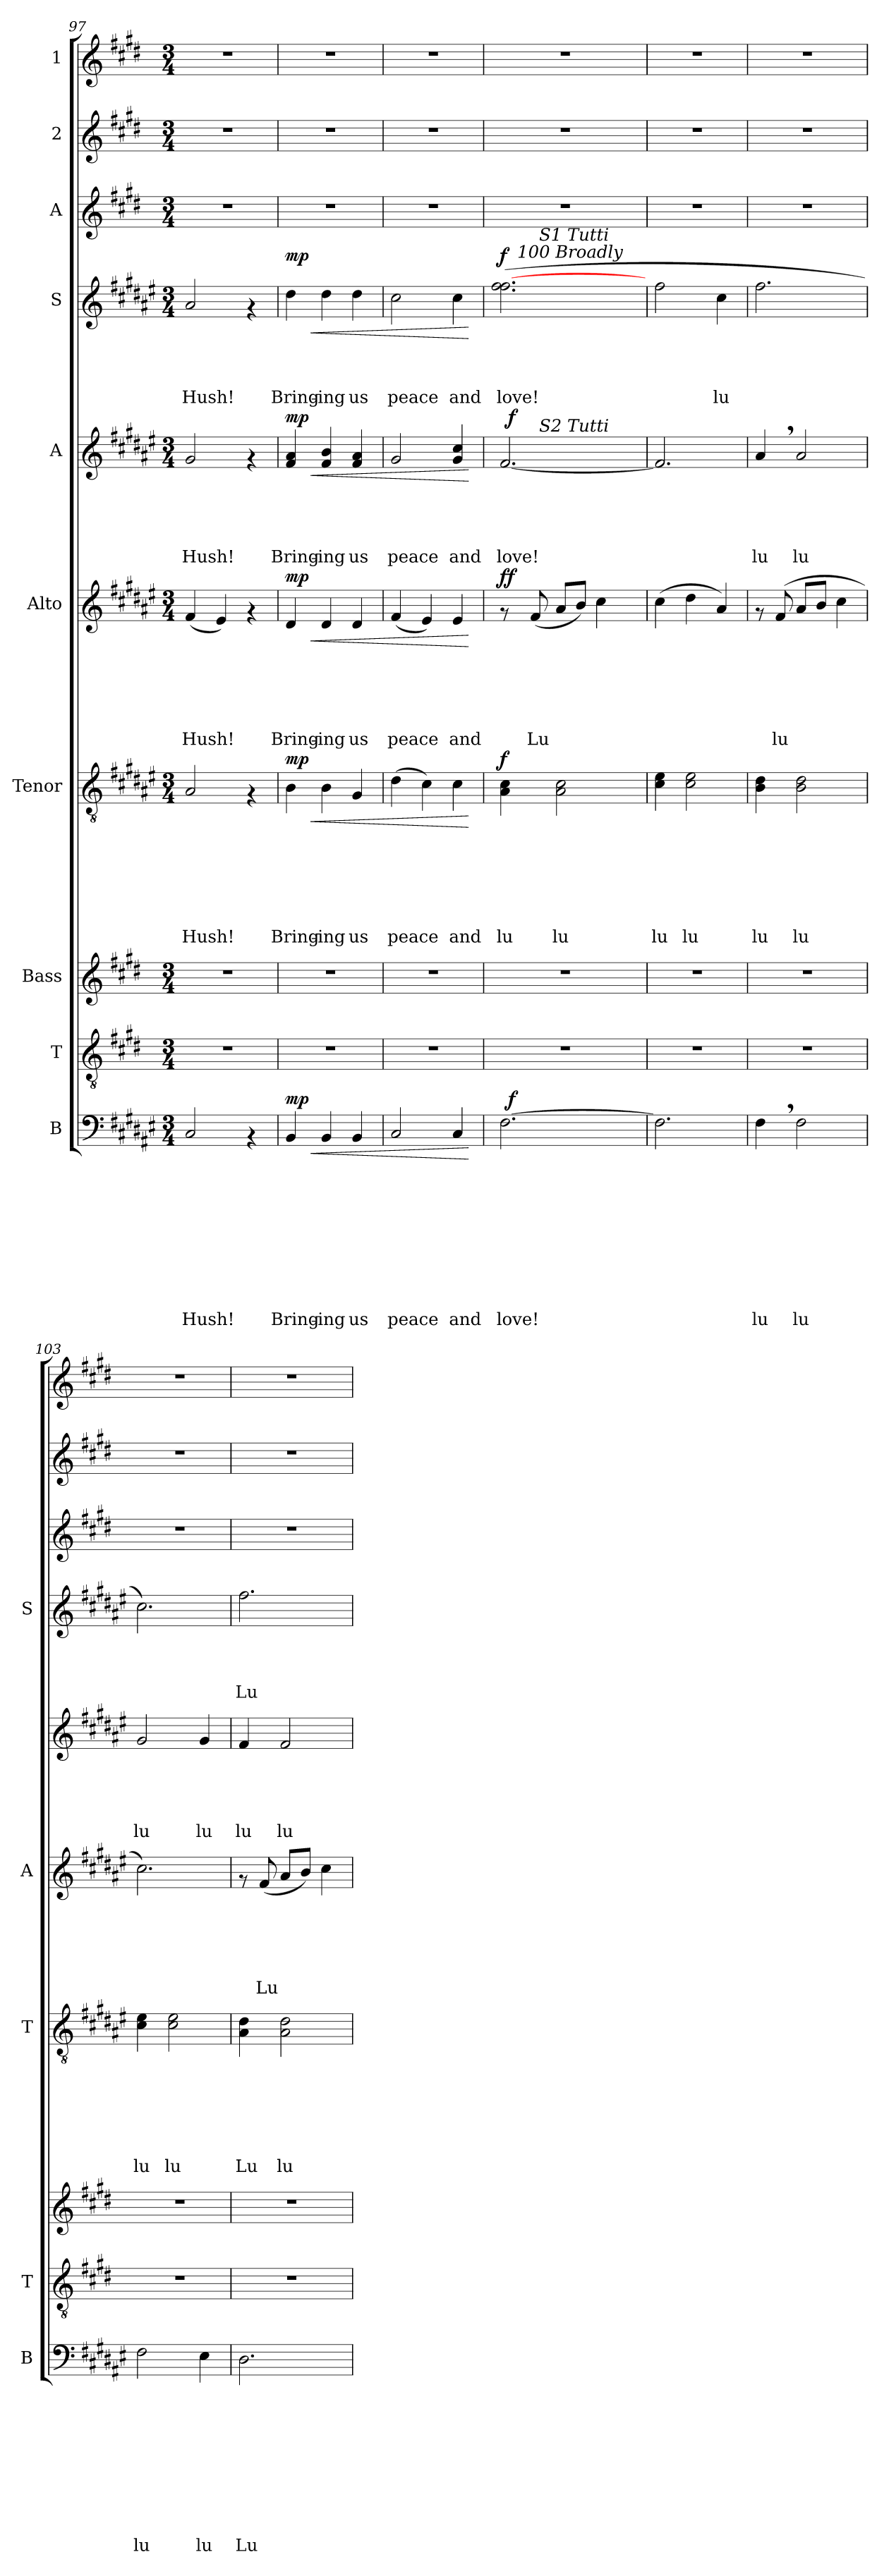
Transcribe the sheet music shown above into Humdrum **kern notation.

**kern	**text	**text	**text	**text	**text	**text	**text	**text	**text	**text	**dynam	**kern	**kern	**kern	**text	**text	**text	**text	**text	**text	**text	**dynam	**kern	**text	**text	**text	**text	**text	**text	**dynam	**kern	**text	**text	**text	**text	**text	**dynam	**kern	**text	**text	**text	**text	**dynam	**kern	**kern	**kern
*part10	*part10	*part10	*part10	*part10	*part10	*part10	*part10	*part10	*part10	*part10	*part10	*part9	*part8	*part7	*part7	*part7	*part7	*part7	*part7	*part7	*part7	*part7	*part6	*part6	*part6	*part6	*part6	*part6	*part6	*part6	*part5	*part5	*part5	*part5	*part5	*part5	*part5	*part4	*part4	*part4	*part4	*part4	*part4	*part3	*part2	*part1
*staff10	*staff10	*staff10	*staff10	*staff10	*staff10	*staff10	*staff10	*staff10	*staff10	*staff10	*staff10	*staff9	*staff8	*staff7	*staff7	*staff7	*staff7	*staff7	*staff7	*staff7	*staff7	*staff7	*staff6	*staff6	*staff6	*staff6	*staff6	*staff6	*staff6	*staff6	*staff5	*staff5	*staff5	*staff5	*staff5	*staff5	*staff5	*staff4	*staff4	*staff4	*staff4	*staff4	*staff4	*staff3	*staff2	*staff1
*I"B	*	*	*	*	*	*	*	*	*	*	*	*I"T	*I"Bass	*I"Tenor	*	*	*	*	*	*	*	*	*I"Alto	*	*	*	*	*	*	*	*I"A	*	*	*	*	*	*	*I"S	*	*	*	*	*	*I"A	*I"2	*I"1
*I'B	*	*	*	*	*	*	*	*	*	*	*	*I'T	*	*I'T	*	*	*	*	*	*	*	*	*I'A	*	*	*	*	*	*	*	*	*	*	*	*	*	*	*I'S	*	*	*	*	*	*	*	*
*clefF4	*	*	*	*	*	*	*	*	*	*	*	*clefGv2	*clefG2	*clefGv2	*	*	*	*	*	*	*	*	*clefG2	*	*	*	*	*	*	*	*clefG2	*	*	*	*	*	*	*clefG2	*	*	*	*	*	*clefG2	*clefG2	*clefG2
*k[f#c#g#d#a#e#]	*	*	*	*	*	*	*	*	*	*	*	*k[f#c#g#d#]	*k[f#c#g#d#]	*k[f#c#g#d#a#e#]	*	*	*	*	*	*	*	*	*k[f#c#g#d#a#e#]	*	*	*	*	*	*	*	*k[f#c#g#d#a#e#]	*	*	*	*	*	*	*k[f#c#g#d#a#e#]	*	*	*	*	*	*k[f#c#g#d#]	*k[f#c#g#d#]	*k[f#c#g#d#]
*F#:	*	*	*	*	*	*	*	*	*	*	*	*E:	*E:	*F#:	*	*	*	*	*	*	*	*	*F#:	*	*	*	*	*	*	*	*F#:	*	*	*	*	*	*	*F#:	*	*	*	*	*	*E:	*E:	*E:
*M3/4	*	*	*	*	*	*	*	*	*	*	*	*M3/4	*M3/4	*M3/4	*	*	*	*	*	*	*	*	*M3/4	*	*	*	*	*	*	*	*M3/4	*	*	*	*	*	*	*M3/4	*	*	*	*	*	*M3/4	*M3/4	*M3/4
=97	=97	=97	=97	=97	=97	=97	=97	=97	=97	=97	=97	=97	=97	=97	=97	=97	=97	=97	=97	=97	=97	=97	=97	=97	=97	=97	=97	=97	=97	=97	=97	=97	=97	=97	=97	=97	=97	=97	=97	=97	=97	=97	=97	=97	=97	=97
!	!	!	!	!	!	!	!	!	!	!LO:LY:b	!	!	!	!	!	!	!	!	!	!	!LO:LY:b	!	!	!	!	!	!	!	!LO:LY:b	!	!	!	!	!	!	!LO:LY:b	!	!	!	!	!	!LO:LY:b	!	!	!	!
2C#/	.	.	.	.	.	.	.	.	.	Hush!	.	2.r	2.r	2A#/	.	.	.	.	.	.	Hush!	.	(<4f#/	.	.	.	.	.	Hush!	.	2g#/	.	.	.	.	Hush!	.	2a#/	.	.	.	Hush!	.	2.r	2.r	2.r
.	.	.	.	.	.	.	.	.	.	.	.	.	.	.	.	.	.	.	.	.	.	.	4e#/)	.	.	.	.	.	.	.	.	.	.	.	.	.	.	.	.	.	.	.	.	.	.	.
4rAA	.	.	.	.	.	.	.	.	.	.	.	.	.	4rF	.	.	.	.	.	.	.	.	4rf	.	.	.	.	.	.	.	4rf	.	.	.	.	.	.	4rf	.	.	.	.	.	.	.	.
=98	=98	=98	=98	=98	=98	=98	=98	=98	=98	=98	=98	=98	=98	=98	=98	=98	=98	=98	=98	=98	=98	=98	=98	=98	=98	=98	=98	=98	=98	=98	=98	=98	=98	=98	=98	=98	=98	=98	=98	=98	=98	=98	=98	=98	=98	=98
!	!	!	!	!	!	!	!	!	!	!LO:LY:b	!LO:HP:b	!	!	!	!	!	!	!	!	!	!LO:LY:b	!LO:HP:b	!	!	!	!	!	!	!LO:LY:b	!LO:HP:b	!	!	!	!	!	!LO:LY:b	!LO:HP:b	!	!	!	!	!LO:LY:b	!LO:HP:b	!	!	!
!	!	!	!	!	!	!	!	!	!	!	!LO:DY:n=1:a	!	!	!	!	!	!	!	!	!	!	!LO:DY:n=1:a	!	!	!	!	!	!	!	!LO:DY:n=1:a	!	!	!	!	!	!	!LO:DY:n=1:a	!	!	!	!	!	!LO:DY:n=1:a	!	!	!
4BB/	.	.	.	.	.	.	.	.	.	Bring-	< mp	2.r	2.r	4B\	.	.	.	.	.	.	Bring-	< mp	4d#/	.	.	.	.	.	Bring-	< mp	4f#/ 4a#/	.	.	.	.	Bring-	< mp	4dd#\	.	.	.	Bring-	< mp	2.r	2.r	2.r
!	!	!	!	!	!	!	!	!	!	!LO:LY:b	!	!	!	!	!	!	!	!	!	!	!LO:LY:b	!	!	!	!	!	!	!	!LO:LY:b	!	!	!	!	!	!	!LO:LY:b	!	!	!	!	!	!LO:LY:b	!	!	!	!
4BB/	.	.	.	.	.	.	.	.	.	-ing	.	.	.	4B\	.	.	.	.	.	.	-ing	.	4d#/	.	.	.	.	.	-ing	.	4f#/ 4b/	.	.	.	.	-ing	.	4dd#\	.	.	.	-ing	.	.	.	.
!	!	!	!	!	!	!	!	!	!	!LO:LY:b	!	!	!	!	!	!	!	!	!	!	!LO:LY:b	!	!	!	!	!	!	!	!LO:LY:b	!	!	!	!	!	!	!LO:LY:b	!	!	!	!	!	!LO:LY:b	!	!	!	!
4BB/	.	.	.	.	.	.	.	.	.	us	.	.	.	4G#/	.	.	.	.	.	.	us	.	4d#/	.	.	.	.	.	us	.	4f#/ 4a#/	.	.	.	.	us	.	4dd#\	.	.	.	us	.	.	.	.
=99	=99	=99	=99	=99	=99	=99	=99	=99	=99	=99	=99	=99	=99	=99	=99	=99	=99	=99	=99	=99	=99	=99	=99	=99	=99	=99	=99	=99	=99	=99	=99	=99	=99	=99	=99	=99	=99	=99	=99	=99	=99	=99	=99	=99	=99	=99
!	!	!	!	!	!	!	!	!	!	!LO:LY:b	!	!	!	!	!	!	!	!	!	!	!LO:LY:b	!	!	!	!	!	!	!	!LO:LY:b	!	!	!	!	!	!	!LO:LY:b	!	!	!	!	!	!LO:LY:b	!	!	!	!
2C#/	.	.	.	.	.	.	.	.	.	peace	.	2.r	2.r	(<4d#\	.	.	.	.	.	.	peace	.	(<4f#/	.	.	.	.	.	peace	.	2g#/	.	.	.	.	peace	.	2cc#\	.	.	.	peace	.	2.r	2.r	2.r
.	.	.	.	.	.	.	.	.	.	.	.	.	.	4c#\)	.	.	.	.	.	.	.	.	4e#/)	.	.	.	.	.	.	.	.	.	.	.	.	.	.	.	.	.	.	.	.	.	.	.
!	!	!	!	!	!	!	!	!	!	!LO:LY:b	!	!	!	!	!	!	!	!	!	!	!LO:LY:b	!	!	!	!	!	!	!	!LO:LY:b	!	!	!	!	!	!	!LO:LY:b	!	!	!	!	!	!LO:LY:b	!	!	!	!
4C#/	.	.	.	.	.	.	.	.	.	and	.	.	.	4c#\	.	.	.	.	.	.	and	.	4e#/	.	.	.	.	.	and	.	4g#/ 4cc#/	.	.	.	.	and	.	4cc#\	.	.	.	and	.	.	.	.
.	.	.	.	.	.	.	.	.	.	.	[	.	.	.	.	.	.	.	.	.	.	[	.	.	.	.	.	.	.	[	.	.	.	.	.	.	[	.	.	.	.	.	[	.	.	.
=100	=100	=100	=100	=100	=100	=100	=100	=100	=100	=100	=100	=100	=100	=100	=100	=100	=100	=100	=100	=100	=100	=100	=100	=100	=100	=100	=100	=100	=100	=100	=100	=100	=100	=100	=100	=100	=100	=100	=100	=100	=100	=100	=100	=100	=100	=100
!	!	!	!	!	!	!	!	!	!	!LO:LY:b	!	!	!	!	!	!	!	!	!	!	!LO:LY:b	!LO:DY:a	!	!	!	!	!	!	!	!LO:DY:a	!	!	!	!	!	!LO:LY:b	!	!	!	!	!	!LO:LY:b	!LO:DY:a	!	!	!
*^	*	*	*	*	*	*	*	*	*	*	*	*	*	*	*	*	*	*	*	*	*	*	*	*	*	*	*	*	*	*	*^	*	*	*	*	*	*	*^	*	*	*	*	*	*	*	*
*	*	*	*	*	*	*	*	*	*	*	*	*	*	*	*	*	*	*	*	*	*	*	*	*	*	*	*	*	*	*	*	*	*^	*	*	*	*	*	*	*	*^	*	*	*	*	*	*	*	*
[>2.F#\	32ryy	.	.	.	.	.	.	.	.	.	love!	.	2.r	2.r	4A#\ 4c#\	.	.	.	.	.	.	lu	f	8rf	.	.	.	.	.	.	ff	[<2.f#/	32ryy	8ryy	.	.	.	.	love!	.	(>2.ff#\ [>2.ff#\	16ryy	8ryy	.	.	.	love!	f	2.r	2.r	2.r
!	!	!	!	!	!	!	!	!	!	!	!	!LO:DY:a	!	!	!	!	!	!	!	!	!	!	!	!	!	!	!	!	!	!	!	!	!	!	!	!	!	!	!	!LO:DY:a	!	!	!	!	!	!	!	!	!	!	!
.	2ryy	.	.	.	.	.	.	.	.	.	.	f	.	.	.	.	.	.	.	.	.	.	.	.	.	.	.	.	.	.	.	.	2ryy	.	.	.	.	.	.	f	.	.	.	.	.	.	.	.	.	.	.
!	!	!	!	!	!	!	!	!	!	!	!	!	!	!	!	!	!	!	!	!	!	!	!	!	!	!	!	!	!	!	!	!	!	!	!	!	!	!	!	!	!	!LO:TX:a:i:t=100 Broadly	!	!	!	!	!	!	!	!	!
.	.	.	.	.	.	.	.	.	.	.	.	.	.	.	.	.	.	.	.	.	.	.	.	.	.	.	.	.	.	.	.	.	.	.	.	.	.	.	.	.	.	2ryy	.	.	.	.	.	.	.	.	.
!	!	!	!	!	!	!	!	!	!	!	!	!	!	!	!	!	!	!	!	!	!	!	!	!	!	!	!	!	!	!LO:LY:b	!	!	!	!	!	!	!	!	!	!	!	!	!	!	!	!	!	!	!	!	!
.	.	.	.	.	.	.	.	.	.	.	.	.	.	.	.	.	.	.	.	.	.	.	.	(8f#/	.	.	.	.	.	Lu	.	.	.	32ryy	.	.	.	.	.	.	.	.	32ryy	.	.	.	.	.	.	.	.
!	!	!	!	!	!	!	!	!	!	!	!	!	!	!	!	!	!	!	!	!	!	!	!	!	!	!	!	!	!	!	!	!	!	!	!	!	!	!	!	!	!	!	!LO:TX:a:i:t=S1 Tutti	!	!	!	!	!	!	!	!
!	!	!	!	!	!	!	!	!	!	!	!	!	!	!	!	!	!	!	!	!	!	!	!	!	!	!	!	!	!	!	!	!	!	!LO:TX:a:i:t=S2 Tutti	!	!	!	!	!	!	!	!	!	!	!	!	!	!	!	!	!
.	.	.	.	.	.	.	.	.	.	.	.	.	.	.	.	.	.	.	.	.	.	.	.	.	.	.	.	.	.	.	.	.	.	2ryy	.	.	.	.	.	.	.	.	2ryy	.	.	.	.	.	.	.	.
!	!	!	!	!	!	!	!	!	!	!	!	!	!	!	!	!	!	!	!	!	!	!LO:LY:b	!	!	!	!	!	!	!	!	!	!	!	!	!	!	!	!	!	!	!	!	!	!	!	!	!	!	!	!	!
.	.	.	.	.	.	.	.	.	.	.	.	.	.	.	2A#\ 2c#\	.	.	.	.	.	.	lu	.	8a#/L	.	.	.	.	.	.	.	.	.	.	.	.	.	.	.	.	.	.	.	.	.	.	.	.	.	.	.
.	.	.	.	.	.	.	.	.	.	.	.	.	.	.	.	.	.	.	.	.	.	.	.	8b/J)	.	.	.	.	.	.	.	.	.	.	.	.	.	.	.	.	.	.	.	.	.	.	.	.	.	.	.
.	.	.	.	.	.	.	.	.	.	.	.	.	.	.	.	.	.	.	.	.	.	.	.	4cc#\	.	.	.	.	.	.	.	.	.	.	.	.	.	.	.	.	.	.	.	.	.	.	.	.	.	.	.
.	8..ryy	.	.	.	.	.	.	.	.	.	.	.	.	.	.	.	.	.	.	.	.	.	.	.	.	.	.	.	.	.	.	.	8..ryy	.	.	.	.	.	.	.	.	.	.	.	.	.	.	.	.	.	.
.	.	.	.	.	.	.	.	.	.	.	.	.	.	.	.	.	.	.	.	.	.	.	.	.	.	.	.	.	.	.	.	.	.	.	.	.	.	.	.	.	.	8.ryy	.	.	.	.	.	.	.	.	.
.	.	.	.	.	.	.	.	.	.	.	.	.	.	.	.	.	.	.	.	.	.	.	.	.	.	.	.	.	.	.	.	.	.	16.ryy	.	.	.	.	.	.	.	.	16.ryy	.	.	.	.	.	.	.	.
=101	=101	=101	=101	=101	=101	=101	=101	=101	=101	=101	=101	=101	=101	=101	=101	=101	=101	=101	=101	=101	=101	=101	=101	=101	=101	=101	=101	=101	=101	=101	=101	=101	=101	=101	=101	=101	=101	=101	=101	=101	=101	=101	=101	=101	=101	=101	=101	=101	=101	=101	=101
!	!	!	!	!	!	!	!	!	!	!	!	!	!	!	!	!	!	!	!	!	!	!LO:LY:b	!	!	!	!	!	!	!	!	!	!	!	!	!	!	!	!	!	!	!	!	!	!	!	!	!	!	!	!	!
*	*	*	*	*	*	*	*	*	*	*	*	*	*	*	*	*	*	*	*	*	*	*	*	*	*	*	*	*	*	*	*	*v	*v	*v	*	*	*	*	*	*	*	*	*	*	*	*	*	*	*	*	*
*v	*v	*	*	*	*	*	*	*	*	*	*	*	*	*	*	*	*	*	*	*	*	*	*	*	*	*	*	*	*	*	*	*	*	*	*	*	*	*	*v	*v	*v	*	*	*	*	*	*	*	*
2.F#\]	.	.	.	.	.	.	.	.	.	.	.	2.r	2.r	4c#\ 4e#\	.	.	.	.	.	.	lu	.	(>4cc#\	.	.	.	.	.	.	.	2.f#/]	.	.	.	.	.	.	2ff#\	.	.	.	.	.	2.r	2.r	2.r
!	!	!	!	!	!	!	!	!	!	!	!	!	!	!	!	!	!	!	!	!	!LO:LY:b	!	!	!	!	!	!	!	!	!	!	!	!	!	!	!	!	!	!	!	!	!	!	!	!	!
.	.	.	.	.	.	.	.	.	.	.	.	.	.	2c#\ 2e#\	.	.	.	.	.	.	lu	.	4dd#\	.	.	.	.	.	.	.	.	.	.	.	.	.	.	.	.	.	.	.	.	.	.	.
!	!	!	!	!	!	!	!	!	!	!	!	!	!	!	!	!	!	!	!	!	!	!	!	!	!	!	!	!	!	!	!	!	!	!	!	!	!	!	!	!	!	!LO:LY:b	!	!	!	!
.	.	.	.	.	.	.	.	.	.	.	.	.	.	.	.	.	.	.	.	.	.	.	4a#/)	.	.	.	.	.	.	.	.	.	.	.	.	.	.	4cc#\	.	.	.	lu	.	.	.	.
=102	=102	=102	=102	=102	=102	=102	=102	=102	=102	=102	=102	=102	=102	=102	=102	=102	=102	=102	=102	=102	=102	=102	=102	=102	=102	=102	=102	=102	=102	=102	=102	=102	=102	=102	=102	=102	=102	=102	=102	=102	=102	=102	=102	=102	=102	=102
!	!	!	!	!	!	!	!	!	!	!LO:LY:b	!	!	!	!	!	!	!	!	!	!	!LO:LY:b	!	!	!	!	!	!	!	!	!	!	!	!	!	!	!LO:LY:b	!	!	!	!	!	!	!	!	!	!
4F#,>\	.	.	.	.	.	.	.	.	.	lu	.	2.r	2.r	4B\ 4d#\	.	.	.	.	.	.	lu	.	8rf	.	.	.	.	.	.	.	4a#,>/	.	.	.	.	lu	.	2.ff#\	.	.	.	.	.	2.r	2.r	2.r
!	!	!	!	!	!	!	!	!	!	!	!	!	!	!	!	!	!	!	!	!	!	!	!	!	!	!	!	!	!LO:LY:b	!	!	!	!	!	!	!	!	!	!	!	!	!	!	!	!	!
.	.	.	.	.	.	.	.	.	.	.	.	.	.	.	.	.	.	.	.	.	.	.	(>8f#/	.	.	.	.	.	lu	.	.	.	.	.	.	.	.	.	.	.	.	.	.	.	.	.
!	!	!	!	!	!	!	!	!	!	!LO:LY:b	!	!	!	!	!	!	!	!	!	!	!LO:LY:b	!	!	!	!	!	!	!	!	!	!	!	!	!	!	!LO:LY:b	!	!	!	!	!	!	!	!	!	!
2F#\	.	.	.	.	.	.	.	.	.	lu	.	.	.	2B\ 2d#\	.	.	.	.	.	.	lu	.	8a#/L	.	.	.	.	.	.	.	2a#/	.	.	.	.	lu	.	.	.	.	.	.	.	.	.	.
.	.	.	.	.	.	.	.	.	.	.	.	.	.	.	.	.	.	.	.	.	.	.	8b/J	.	.	.	.	.	.	.	.	.	.	.	.	.	.	.	.	.	.	.	.	.	.	.
.	.	.	.	.	.	.	.	.	.	.	.	.	.	.	.	.	.	.	.	.	.	.	4cc#\	.	.	.	.	.	.	.	.	.	.	.	.	.	.	.	.	.	.	.	.	.	.	.
!!LO:PB:g=z
=103	=103	=103	=103	=103	=103	=103	=103	=103	=103	=103	=103	=103	=103	=103	=103	=103	=103	=103	=103	=103	=103	=103	=103	=103	=103	=103	=103	=103	=103	=103	=103	=103	=103	=103	=103	=103	=103	=103	=103	=103	=103	=103	=103	=103	=103	=103
!	!	!	!	!	!	!	!	!	!	!LO:LY:b	!	!	!	!	!	!	!	!	!	!	!LO:LY:b	!	!	!	!	!	!	!	!	!	!	!	!	!	!	!LO:LY:b	!	!	!	!	!	!	!	!	!	!
2F#\	.	.	.	.	.	.	.	.	.	lu	.	2.r	2.r	4c#\ 4e#\	.	.	.	.	.	.	lu	.	2.cc#\)	.	.	.	.	.	.	.	2g#/	.	.	.	.	lu	.	2.cc#\)	.	.	.	.	.	2.r	2.r	2.r
!	!	!	!	!	!	!	!	!	!	!	!	!	!	!	!	!	!	!	!	!	!LO:LY:b	!	!	!	!	!	!	!	!	!	!	!	!	!	!	!	!	!	!	!	!	!	!	!	!	!
.	.	.	.	.	.	.	.	.	.	.	.	.	.	2c#\ 2e#\	.	.	.	.	.	.	lu	.	.	.	.	.	.	.	.	.	.	.	.	.	.	.	.	.	.	.	.	.	.	.	.	.
!	!	!	!	!	!	!	!	!	!	!LO:LY:b	!	!	!	!	!	!	!	!	!	!	!	!	!	!	!	!	!	!	!	!	!	!	!	!	!	!LO:LY:b	!	!	!	!	!	!	!	!	!	!
4E#\	.	.	.	.	.	.	.	.	.	lu	.	.	.	.	.	.	.	.	.	.	.	.	.	.	.	.	.	.	.	.	4g#/	.	.	.	.	lu	.	.	.	.	.	.	.	.	.	.
=104	=104	=104	=104	=104	=104	=104	=104	=104	=104	=104	=104	=104	=104	=104	=104	=104	=104	=104	=104	=104	=104	=104	=104	=104	=104	=104	=104	=104	=104	=104	=104	=104	=104	=104	=104	=104	=104	=104	=104	=104	=104	=104	=104	=104	=104	=104
!	!	!	!	!	!	!	!	!	!	!LO:LY:b	!	!	!	!	!	!	!	!	!	!	!LO:LY:b	!	!	!	!	!	!	!	!	!	!	!	!	!	!	!LO:LY:b	!	!	!	!	!	!LO:LY:b	!	!	!	!
2.D#\	.	.	.	.	.	.	.	.	.	Lu	.	2.r	2.r	4A#\ 4d#\	.	.	.	.	.	.	Lu	.	8rf	.	.	.	.	.	.	.	4f#/	.	.	.	.	lu	.	2.ff#\	.	.	.	Lu	.	2.r	2.r	2.r
!	!	!	!	!	!	!	!	!	!	!	!	!	!	!	!	!	!	!	!	!	!	!	!	!	!	!	!	!	!LO:LY:b	!	!	!	!	!	!	!	!	!	!	!	!	!	!	!	!	!
.	.	.	.	.	.	.	.	.	.	.	.	.	.	.	.	.	.	.	.	.	.	.	(8f#/	.	.	.	.	.	Lu	.	.	.	.	.	.	.	.	.	.	.	.	.	.	.	.	.
!	!	!	!	!	!	!	!	!	!	!	!	!	!	!	!	!	!	!	!	!	!LO:LY:b	!	!	!	!	!	!	!	!	!	!	!	!	!	!	!LO:LY:b	!	!	!	!	!	!	!	!	!	!
.	.	.	.	.	.	.	.	.	.	.	.	.	.	2A#\ 2d#\	.	.	.	.	.	.	lu	.	8a#/L	.	.	.	.	.	.	.	2f#/	.	.	.	.	lu	.	.	.	.	.	.	.	.	.	.
.	.	.	.	.	.	.	.	.	.	.	.	.	.	.	.	.	.	.	.	.	.	.	8b/J)	.	.	.	.	.	.	.	.	.	.	.	.	.	.	.	.	.	.	.	.	.	.	.
.	.	.	.	.	.	.	.	.	.	.	.	.	.	.	.	.	.	.	.	.	.	.	4cc#\	.	.	.	.	.	.	.	.	.	.	.	.	.	.	.	.	.	.	.	.	.	.	.
=	=	=	=	=	=	=	=	=	=	=	=	=	=	=	=	=	=	=	=	=	=	=	=	=	=	=	=	=	=	=	=	=	=	=	=	=	=	=	=	=	=	=	=	=	=	=
*-	*-	*-	*-	*-	*-	*-	*-	*-	*-	*-	*-	*-	*-	*-	*-	*-	*-	*-	*-	*-	*-	*-	*-	*-	*-	*-	*-	*-	*-	*-	*-	*-	*-	*-	*-	*-	*-	*-	*-	*-	*-	*-	*-	*-	*-	*-
